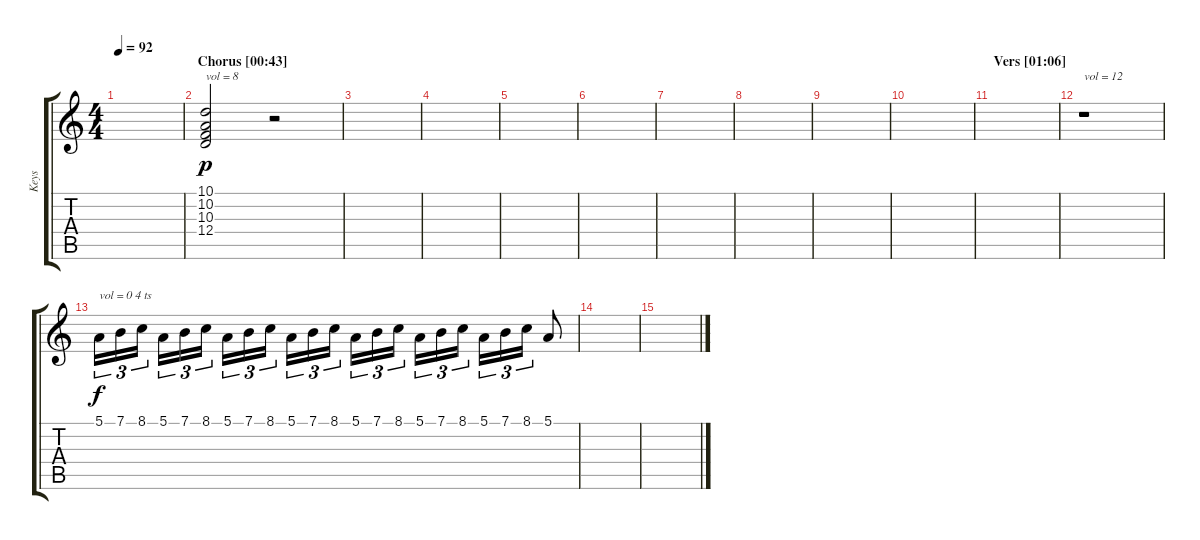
\track ("Keys" "Keys") {instrument stringensemble1}
\staff {score tabs}
\tuning (E4 B3 G3 D3 A2 D2) {hide}
\ts (4 4)
\tempo 92
\clef g2
\ks c
|
\section ("" "Chorus [00:43]")
(10.1 10.2 10.3 12.4).2{txt "vol = 8" dy p volume 8} r.2 |
|
|
|
|
|
|
\section ("" "")
|
|
\section ("" "Vers [01:06]")
|
r.1{txt "vol = 12" volume 12} |
5.1.16{tu (3 2) txt "vol = 0 4 ts" dy f volume 0} 7.1.16{tu (3 2)} 8.1.16{tu (3 2)} 5.1.16{tu (3 2)} 7.1.16{tu (3 2)} 8.1.16{tu (3 2)} 5.1.16{tu (3 2)} 7.1.16{tu (3 2)} 8.1.16{tu (3 2)} 5.1.16{tu (3 2)} 7.1.16{tu (3 2)} 8.1.16{tu (3 2)} 5.1.16{tu (3 2)} 7.1.16{tu (3 2)} 8.1.16{tu (3 2)} 5.1.16{tu (3 2)} 7.1.16{tu (3 2)} 8.1.16{tu (3 2)} 5.1.16{tu (3 2)} 7.1.16{tu (3 2)} 8.1.16{tu (3 2)} 5.1.8 |
|
\section ("" "")
